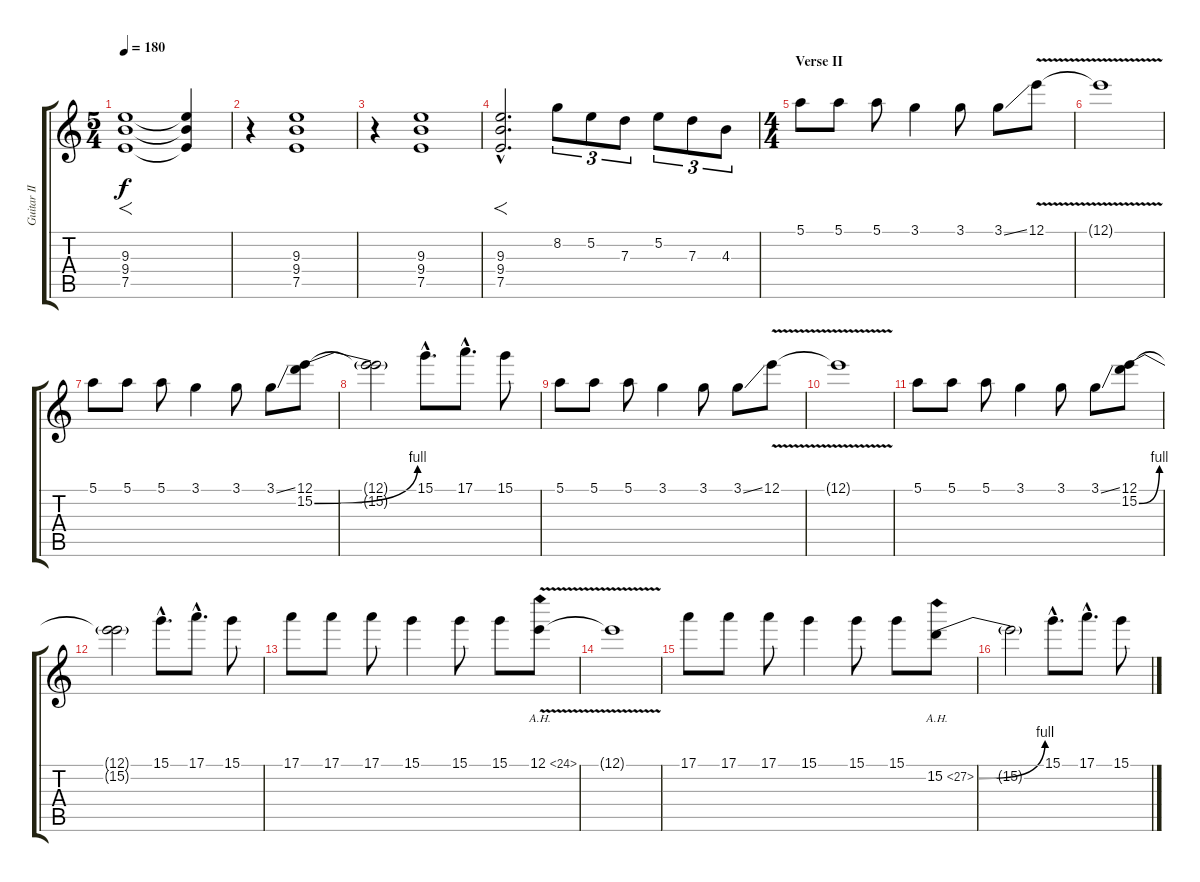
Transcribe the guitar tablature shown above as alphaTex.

\track ("Guitar II" "Guitar II") {instrument distortionguitar}
\staff {score tabs}
\tuning (E4 B3 G3 D3 A2 E2) {hide}
\ts (5 4)
\tempo 180
\clef g2
\ks c
(9.3 9.4 7.5).1{f dy f} (9.3{t} 9.4{t} 7.5{t}).4 |
r.4 (9.3 9.4 7.5).1 |
r.4 (9.3 9.4 7.5).1 |
(9.3{hac} 9.4{hac} 7.5{hac}).2{f d} 8.2.8{tu (3 2)} 5.2.8{tu (3 2)} 7.3.8{tu (3 2)} 5.2.8{tu (3 2)} 7.3.8{tu (3 2)} 4.3.8{tu (3 2)} |
\ts (4 4)
\section ("" "Verse II")
5.1.8 5.1.8 5.1.8 3.1.4 3.1.8 3.1{ss}.8 12.1{v}.8 |
12.1{t}.1 |
5.1.8 5.1.8 5.1.8 3.1.4 3.1.8 3.1{ss}.8 (12.1 15.2{be (bend 0 0 60 4)}).8 |
(12.1{t} 15.2{t}).2 15.1{hac}.8{d} 17.1{hac}.8{d} 15.1.8 |
5.1.8 5.1.8 5.1.8 3.1.4 3.1.8 3.1{ss}.8 12.1{v}.8 |
12.1{t}.1 |
5.1.8 5.1.8 5.1.8 3.1.4 3.1.8 3.1{ss}.8 (12.1 15.2{be (bend 0 0 60 4)}).8 |
(12.1{t} 15.2{t}).2 15.1{hac}.8{d} 17.1{hac}.8{d} 15.1.8 |
17.1.8 17.1.8 17.1.8 15.1.4 15.1.8 15.1.8 12.1{ah 12 v}.8 |
12.1{t}.1 |
17.1.8 17.1.8 17.1.8 15.1.4 15.1.8 15.1.8 15.2{be (bend 0 0 60 4) ah 12}.8 |
15.2{t}.2 15.1{hac}.8{d} 17.1{hac}.8{d} 15.1.8
